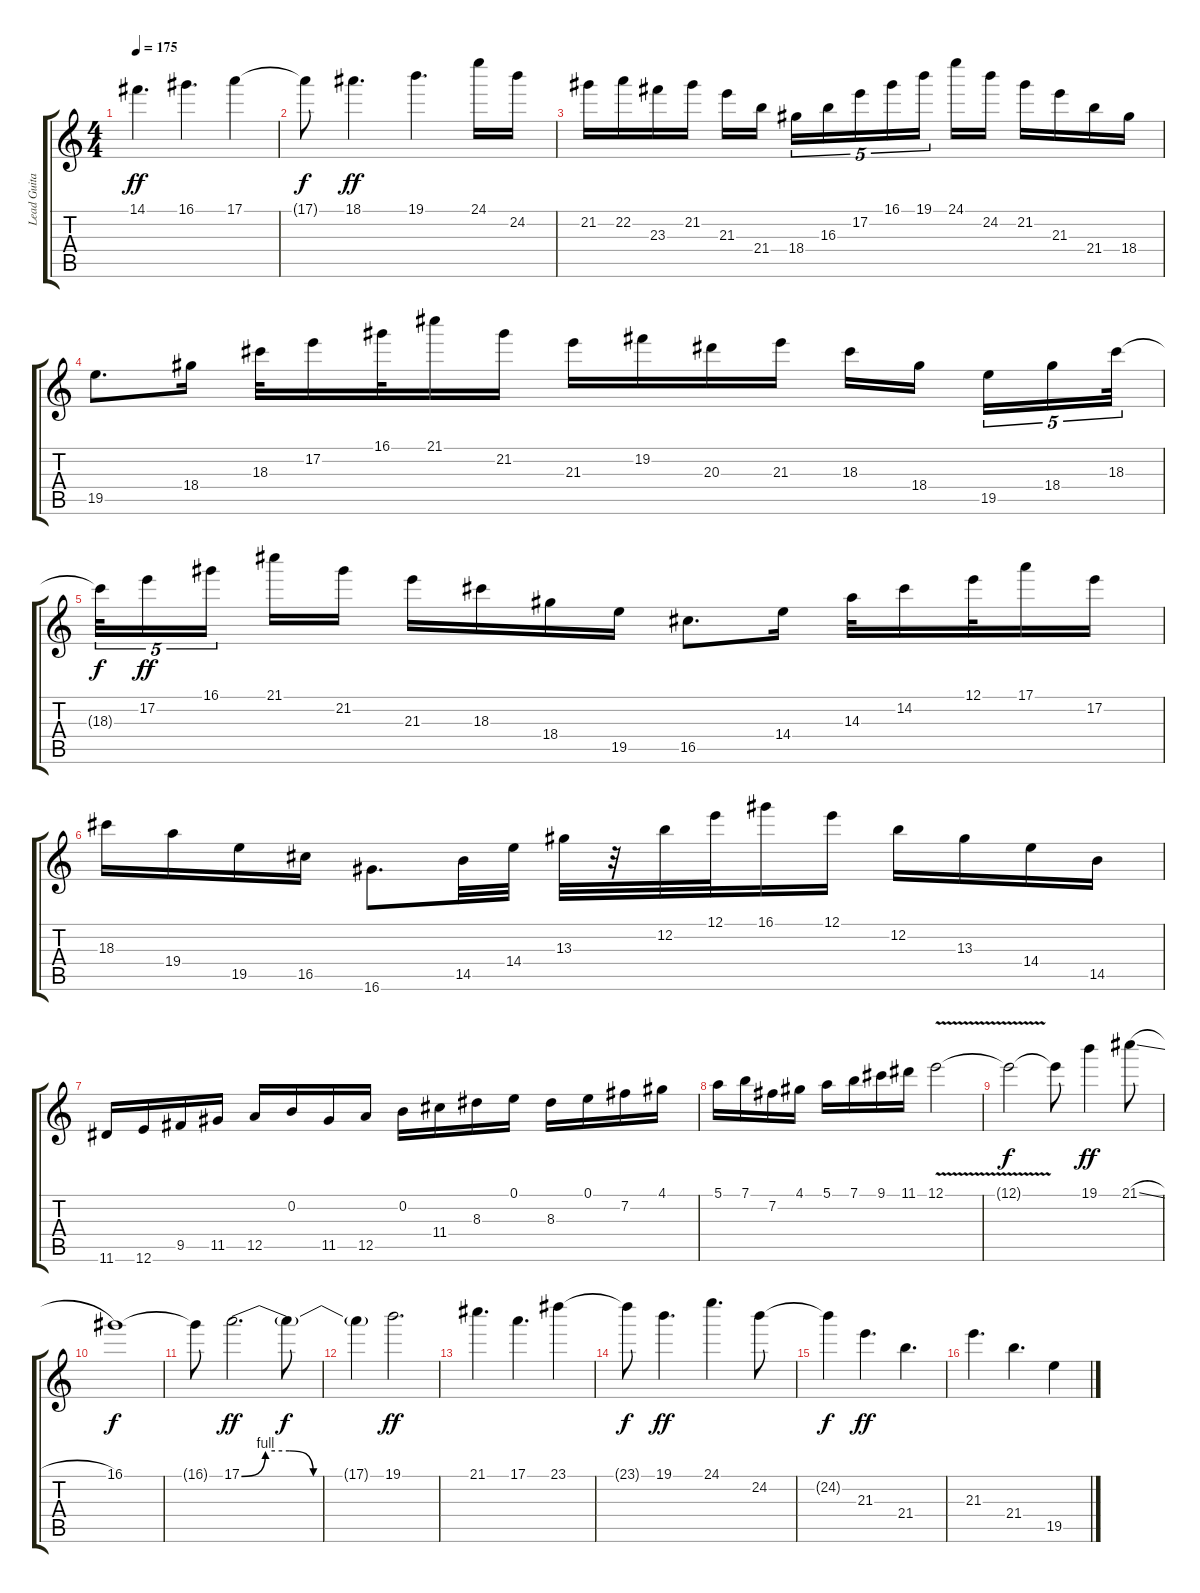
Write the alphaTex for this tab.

\track ("Lead Guitar/Michael Lee Firkins" "Lead Guita") {instrument distortionguitar}
\staff {score tabs}
\tuning (E4 B3 G3 D3 A2 E2) {hide}
\ts (4 4)
\tempo 175
\clef g2
\ks c
14.1.4{d dy ff} 16.1.4{d} 17.1.4 |
17.1{t}.8{dy f} 18.1.4{d dy ff} 19.1.4{d} 24.1.16 24.2.16 |
21.2.16 22.2.16 23.3.16 21.2.16 21.3.16 21.4.16{beam splitsecondary} 18.4.16{tu (5 4)} 16.3.16{tu (5 4)} 17.2.16{tu (5 4)} 16.1.16{tu (5 4)} 19.1.16{tu (5 4) beam splitsecondary} 24.1.16 24.2.16 21.2.16 21.3.16 21.4.16 18.4.16 |
19.5.8{d} 18.4.16 18.3.32 17.2.16 16.1.32 21.1.16 21.2.16 21.3.16 19.2.16 20.3.16 21.3.16 18.3.16 18.4.16{beam splitsecondary} 19.5.16{tu (5 4)} 18.4.16{tu (5 4)} 18.3.32{tu (5 4)} |
18.3{t}.32{tu (5 4) dy f} 17.2.16{tu (5 4) dy ff} 16.1.16{tu (5 4) beam splitsecondary} 21.1.16 21.2.16 21.3.16 18.3.16 18.4.16 19.5.16 16.5.8{d} 14.4.16 14.3.32 14.2.16 12.1.32 17.1.16 17.2.16 |
18.3.16 19.4.16 19.5.16 16.5.16 16.6.8{d} 14.5.32 14.4.32 13.3.32 r.32 12.2.32 12.1.32 16.1.16 12.1.16 12.2.16 13.3.16 14.4.16 14.5.16 |
11.6.16 12.6.16 9.5.16 11.5.16 12.5.16 0.2.16 11.5.16 12.5.16 0.2.16 11.4.16 8.3.16 0.1.16 8.3.16 0.1.16 7.2.16 4.1.16 |
5.1.16 7.1.16 7.2.16 4.1.16 5.1.16 7.1.16 9.1.16 11.1.16 12.1{v}.2 |
12.1{t}.2{dy f} 12.1{t}.8 19.1.4{dy ff} 21.1{sl}.8 |
16.1.1{dy f} |
16.1{t}.8 17.1{be (custom 0 0 10 4 20 4 30 0 60 0)}.2{d dy ff} 17.1{t}.8{dy f} |
17.1{t}.4 19.1.2{d dy ff} |
21.1.4{d} 17.1.4{d} 23.1.4 |
23.1{t}.8{dy f} 19.1.4{d dy ff} 24.1.4{d} 24.2.8 |
24.2{t}.4{dy f} 21.3.4{d dy ff} 21.4.4{d} |
21.3.4{d} 21.4.4{d} 19.5.4
